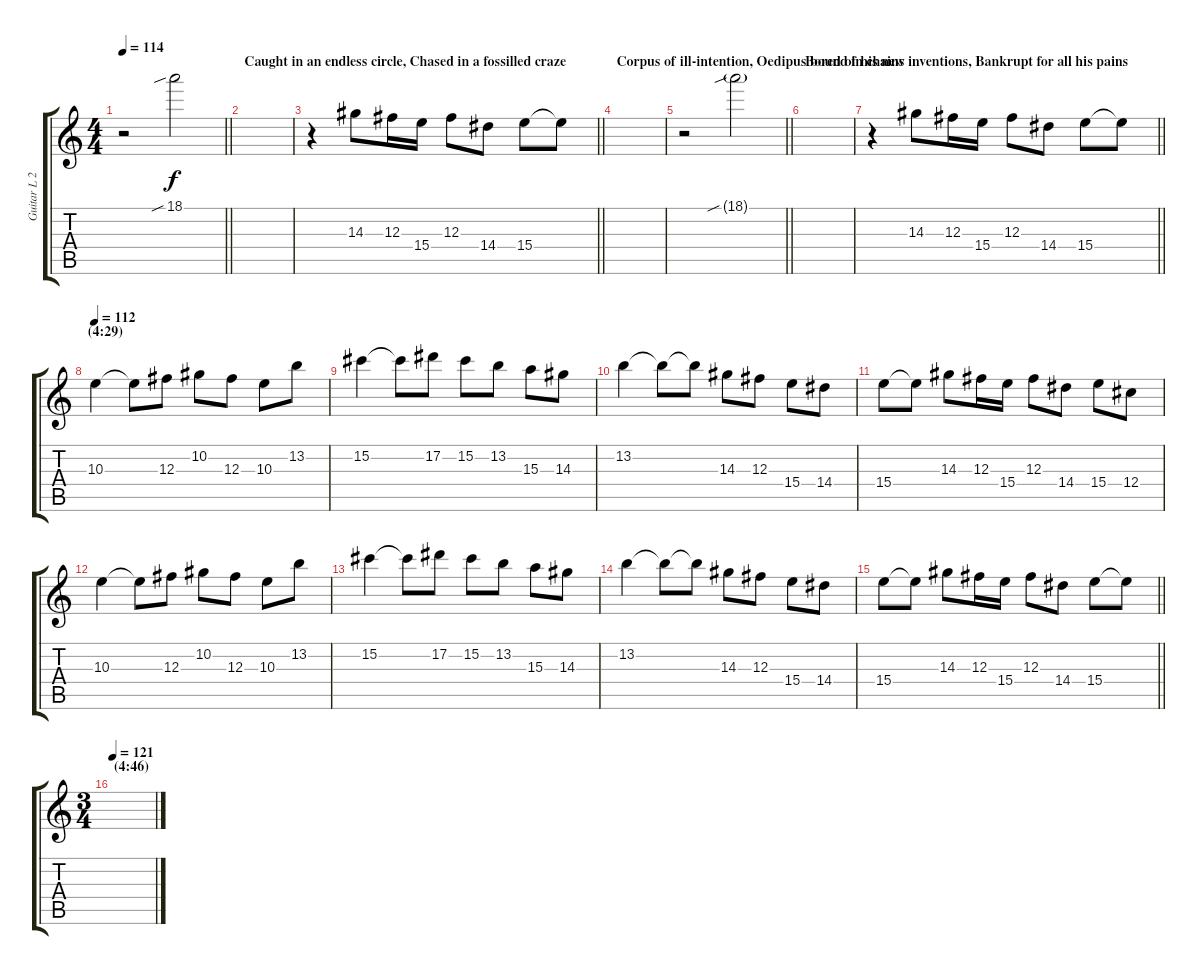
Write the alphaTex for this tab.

\track ("Guitar L 2" "Guitar L 2") {instrument distortionguitar}
\staff {score tabs}
\tuning (Eb4 Bb3 Gb3 Db3 Ab2 Eb2) {hide}
\ts (4 4)
\tempo 114
\clef g2
\barLineRight lightlight
\ks c
r.2{dy f} 18.1{sib}.2 |
\section ("" "Caught in an endless circle, Chased in a fossilled craze ")
|
\barLineRight lightlight
r.4 14.3.8 12.3.16 15.4.16 12.3.8 14.4.8 15.4.8 15.4{t}.8 |
\section ("" "Corpus of ill-intention, Oedipus bound in chains ")
|
\barLineRight lightlight
r.2 18.1{sib g}.2 |
\section ("" "Bored of his new inventions, Bankrupt for all his pains")
|
\barLineRight lightlight
r.4 14.3.8 12.3.16 15.4.16 12.3.8 14.4.8 15.4.8 15.4{t}.8 |
\section ("" "(4:29)")
\tempo 112
10.3.4 10.3{t}.8 12.3.8 10.2.8 12.3.8 10.3.8 13.2.8 |
15.2.4 15.2{t}.8 17.2.8 15.2.8 13.2.8 15.3.8 14.3.8 |
13.2.4 13.2{t}.8 13.2{t}.8 14.3.8 12.3.8 15.4.8 14.4.8 |
15.4.8 15.4{t}.8 14.3.8 12.3.16 15.4.16 12.3.8 14.4.8 15.4.8 12.4.8 |
10.3.4 10.3{t}.8 12.3.8 10.2.8 12.3.8 10.3.8 13.2.8 |
15.2.4 15.2{t}.8 17.2.8 15.2.8 13.2.8 15.3.8 14.3.8 |
13.2.4 13.2{t}.8 13.2{t}.8 14.3.8 12.3.8 15.4.8 14.4.8 |
\barLineRight lightlight
15.4.8 15.4{t}.8 14.3.8 12.3.16 15.4.16 12.3.8 14.4.8 15.4.8 15.4{t}.8 |
\ts (3 4)
\section ("" "(4:46)")
\tempo 121
